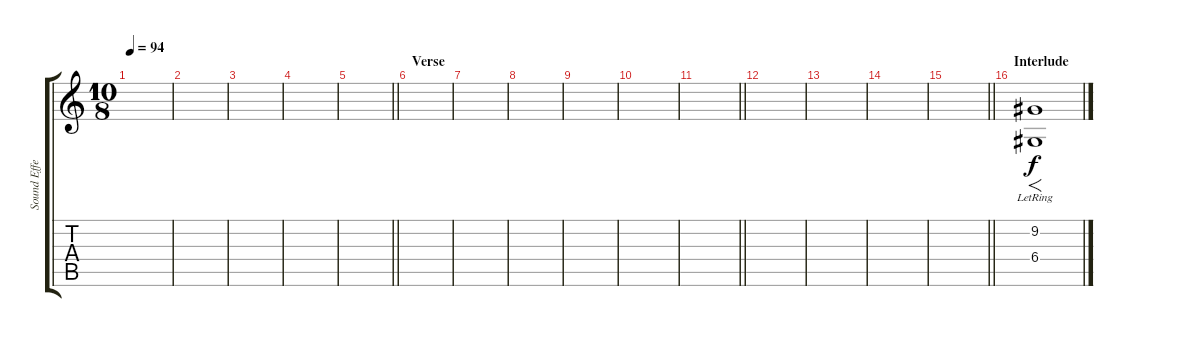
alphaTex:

\track ("Sound Effect #3" "Sound Effe") {instrument pad2warm}
\staff {score tabs}
\tuning (E4 B3 G3 D3 A2 E2) {hide}
\ts (10 8)
\tempo 94
\clef g2
\ks c
|
|
|
|
\barLineRight lightlight
|
\section ("" "Verse")
|
|
|
|
|
\barLineRight lightlight
|
|
|
|
\barLineRight lightlight
|
\section ("" "Interlude")
(9.2{lr} 6.4{lr}).1{f}
